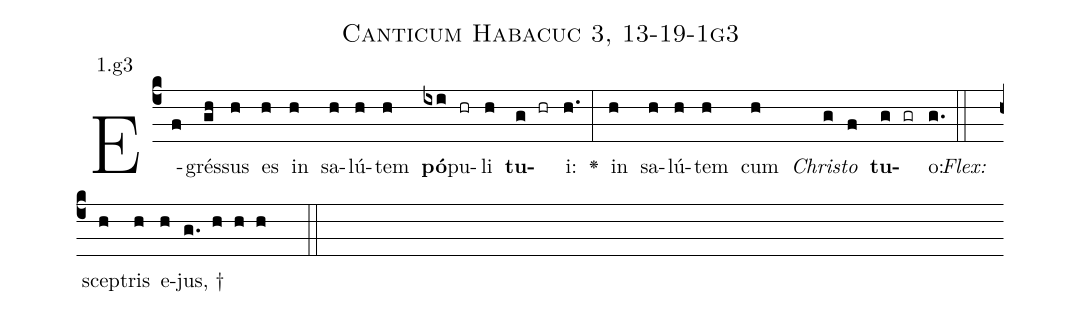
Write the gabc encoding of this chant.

name: Canticum Habacuc 3, 13-19-1g3;
annotation: 1.g3;
%%
(c4)E(f)grés(gh)sus(h) es(h) in(h) sa(h)lú(h)tem(h) <b>pó</b>(ixi)pu(hr)li(h) <b>tu</b>(g hr)i:(h.) <v>\greheightstar</v>(:) in(h) sa(h)lú(h)tem(h) cum(h) <i>Chri</i>(g)<i>sto</i>(f) <b>tu</b>(g gr)o:(g.) (::)
<i>Flex:</i>()  scep(h)tris(h) e(h)jus, †(g. h h h  ::)

%E(h) u(h) o(g) u(f) a(g) e.(g.) (::)
